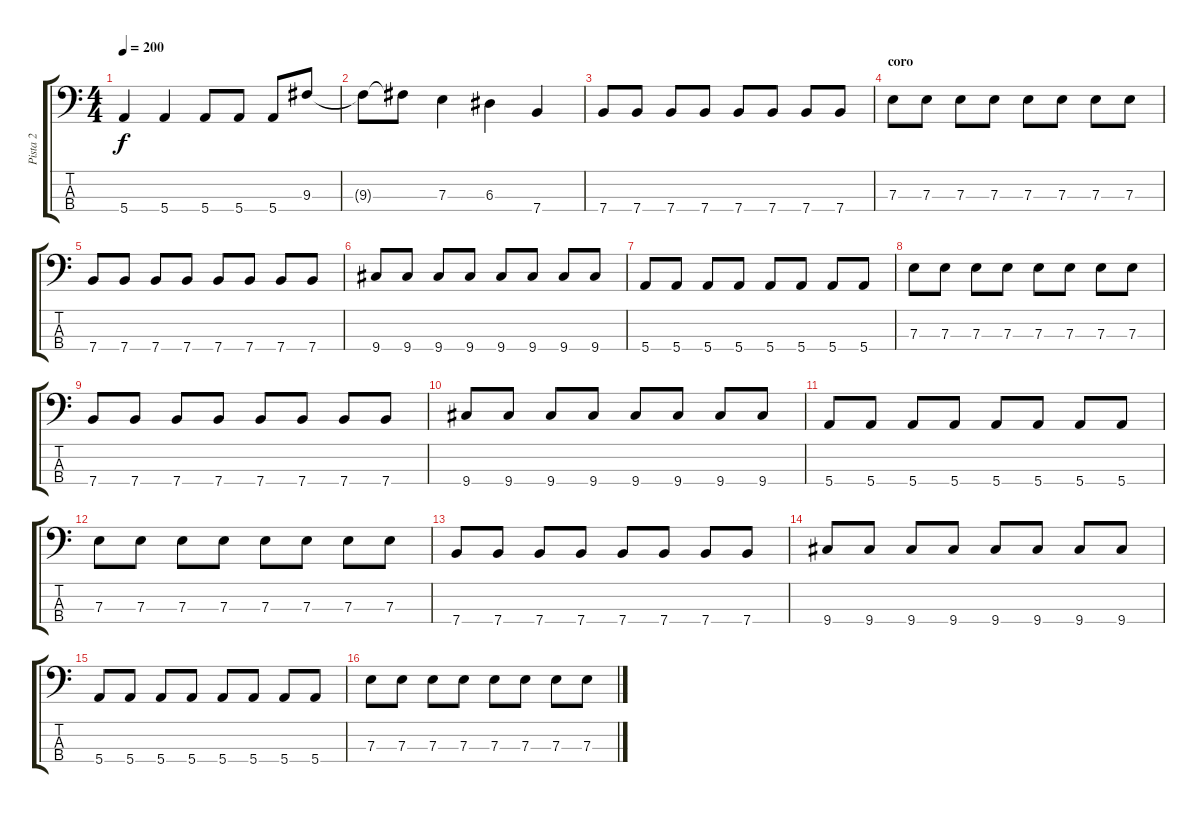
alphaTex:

\track ("Pista 2" "Pista 2") {instrument electricbassfinger}
\staff {score tabs}
\tuning (G2 D2 A1 E1) {hide}
\ts (4 4)
\tempo 200
\clef f4
\ks c
5.4.4{dy f} 5.4.4 5.4.8 5.4.8 5.4.8 9.3.8 |
9.3{t}.8 9.3{t}.8 7.3.4 6.3.4 7.4.4 |
7.4.8 7.4.8 7.4.8 7.4.8 7.4.8 7.4.8 7.4.8 7.4.8 |
\section ("" "coro")
7.3.8 7.3.8 7.3.8 7.3.8 7.3.8 7.3.8 7.3.8 7.3.8 |
7.4.8 7.4.8 7.4.8 7.4.8 7.4.8 7.4.8 7.4.8 7.4.8 |
9.4.8 9.4.8 9.4.8 9.4.8 9.4.8 9.4.8 9.4.8 9.4.8 |
5.4.8 5.4.8 5.4.8 5.4.8 5.4.8 5.4.8 5.4.8 5.4.8 |
7.3.8 7.3.8 7.3.8 7.3.8 7.3.8 7.3.8 7.3.8 7.3.8 |
7.4.8 7.4.8 7.4.8 7.4.8 7.4.8 7.4.8 7.4.8 7.4.8 |
9.4.8 9.4.8 9.4.8 9.4.8 9.4.8 9.4.8 9.4.8 9.4.8 |
5.4.8 5.4.8 5.4.8 5.4.8 5.4.8 5.4.8 5.4.8 5.4.8 |
7.3.8 7.3.8 7.3.8 7.3.8 7.3.8 7.3.8 7.3.8 7.3.8 |
7.4.8 7.4.8 7.4.8 7.4.8 7.4.8 7.4.8 7.4.8 7.4.8 |
9.4.8 9.4.8 9.4.8 9.4.8 9.4.8 9.4.8 9.4.8 9.4.8 |
5.4.8 5.4.8 5.4.8 5.4.8 5.4.8 5.4.8 5.4.8 5.4.8 |
7.3.8 7.3.8 7.3.8 7.3.8 7.3.8 7.3.8 7.3.8 7.3.8
